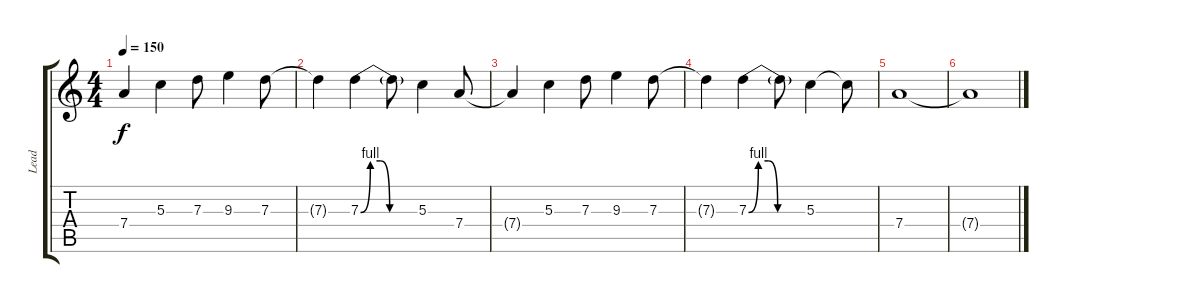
\track ("Lead" "Lead") {instrument overdrivenguitar}
\staff {score tabs}
\tuning (E4 B3 G3 D3 A2 D2) {hide}
\ts (4 4)
\tempo 150
\clef g2
\ks c
7.4.4{dy f} 5.3.4 7.3.8 9.3.4 7.3.8 |
7.3{t}.4 7.3{be (custom 0 0 10 4 20 4 30 0 60 0)}.4 7.3{t}.8 5.3.4 7.4.8 |
7.4{t}.4 5.3.4 7.3.8 9.3.4 7.3.8 |
7.3{t}.4 7.3{be (custom 0 0 10 4 20 4 30 0 60 0)}.4 7.3{t}.8 5.3.4 5.3{t}.8 |
7.4.1{volume 0} |
7.4{t}.1
